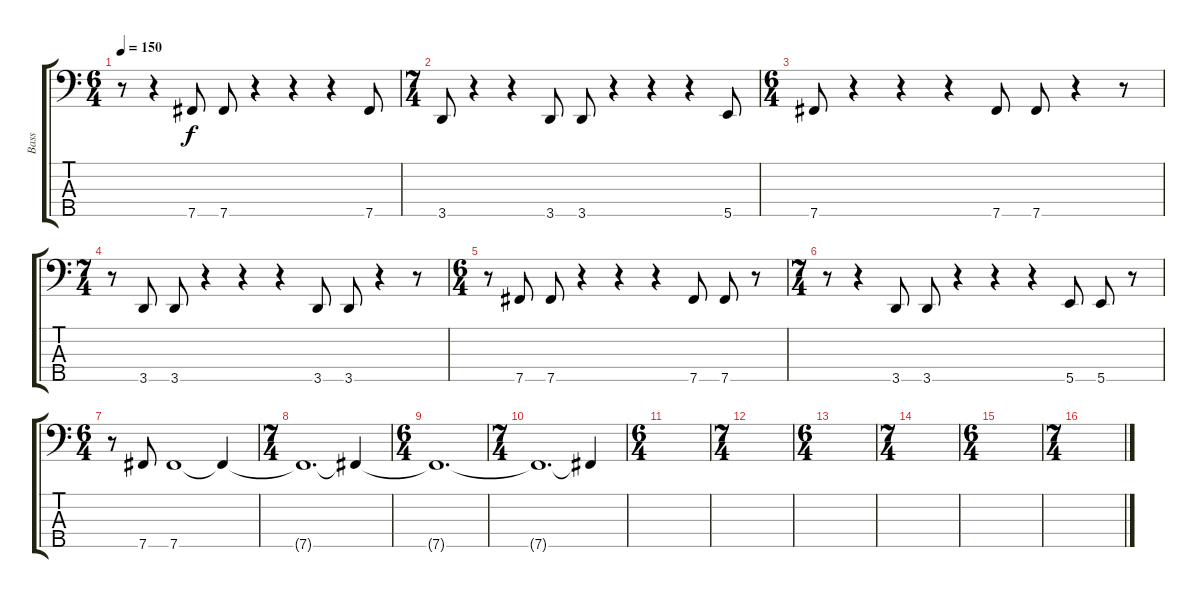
\track ("Bass" "Bass") {instrument electricbasspick}
\staff {score tabs}
\tuning (G2 D2 A1 E1 B0) {hide}
\ts (6 4)
\tempo 150
\clef f4
\ks c
r.8{dy f} r.4 7.5.8 7.5.8 r.4 r.4 r.4 7.5.8 |
\ts (7 4)
3.5.8 r.4 r.4 3.5.8 3.5.8 r.4 r.4 r.4 5.5.8 |
\ts (6 4)
7.5.8 r.4 r.4 r.4 7.5.8 7.5.8 r.4 r.8 |
\ts (7 4)
r.8 3.5.8 3.5.8 r.4 r.4 r.4 3.5.8 3.5.8 r.4 r.8 |
\ts (6 4)
r.8 7.5.8 7.5.8 r.4 r.4 r.4 7.5.8 7.5.8 r.8 |
\ts (7 4)
r.8 r.4 3.5.8 3.5.8 r.4 r.4 r.4 5.5.8 5.5.8 r.8 |
\ts (6 4)
r.8 7.5.8 7.5.1 7.5{t}.4 |
\ts (7 4)
7.5{t}.1{d} 7.5{t}.4 |
\ts (6 4)
7.5{t}.1{d} |
\ts (7 4)
7.5{t}.1{d} 7.5{t}.4 |
\ts (6 4)
|
\ts (7 4)
|
\ts (6 4)
|
\ts (7 4)
|
\ts (6 4)
|
\ts (7 4)
